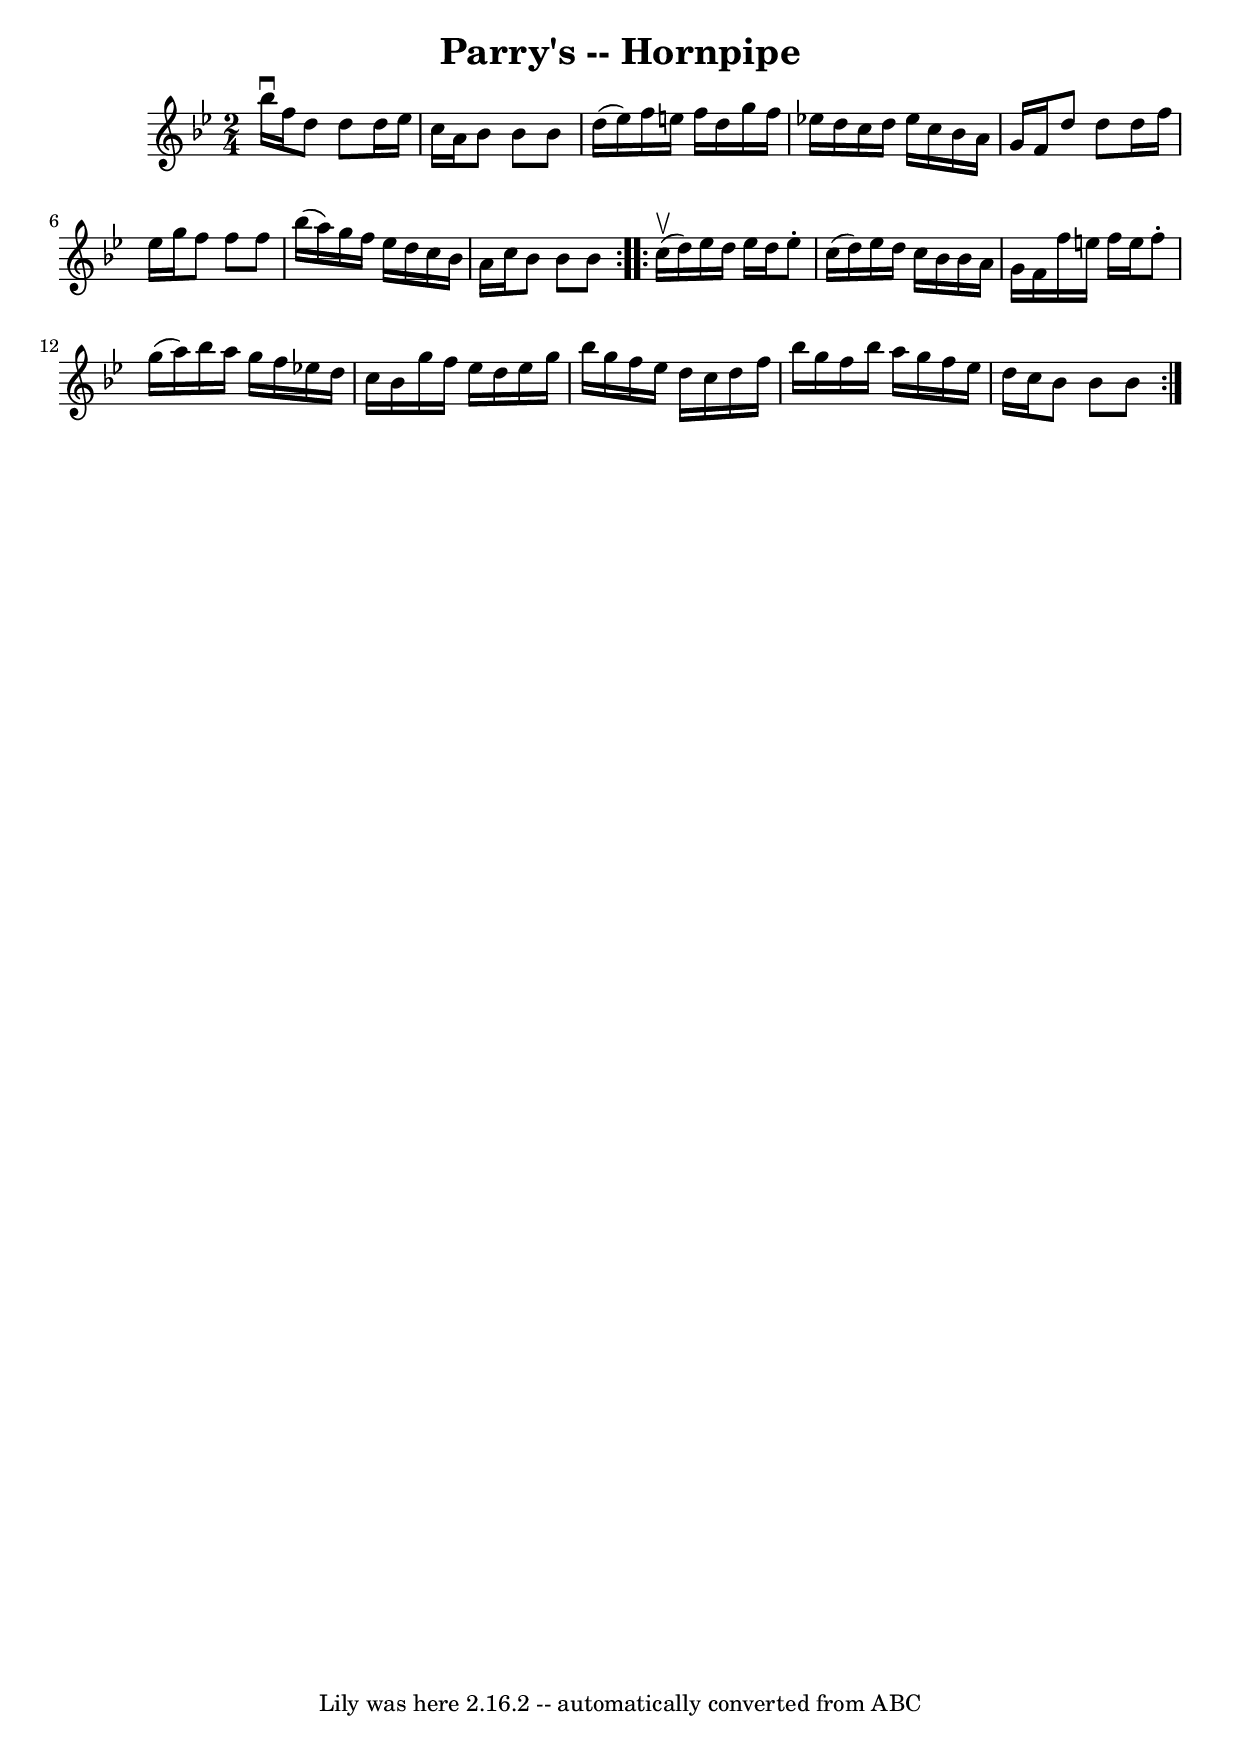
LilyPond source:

\version "2.16.2"
\include "Mammoth.ily"
\header {
  %% book = "Cole's 1000 Fiddle Tunes"
  crossRefNumber = "1"
  footnotes = ""
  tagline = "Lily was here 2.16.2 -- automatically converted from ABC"
  title = "Parry's -- Hornpipe"

}
voicedefault =  {



  \repeat volta 2 {

    \time 2/4 
    \key bes \major bes''16^\downbow f''16  |
    d''8 d''8  
    d''16 ees''16 c''16 a'16  |
    bes'8 bes'8 bes'8    
    d''16 (ees''16) |
    f''16 e''16 f''16 d''16 g''16    
    f''16 ees''!16 d''16  |
    c''16 d''16 ees''16 c''16    
    bes'16 a'16 g'16 f'16  |
    d''8 d''8 d''16 f''16    
    ees''16 g''16  |
    f''8 f''8 f''8 bes''16 (a''16) 
    |
    g''16 f''16 ees''16 d''16 c''16 bes'16 a'16    
    c''16  |
    bes'8 bes'8 bes'8  
  }     
  \repeat volta 2 {
    c''16 
    (^\upbow d''16) |
    ees''16 d''16 ees''16 d''16 ees''8 -. c''16 (d''16) |
    ees''16 d''16 c''16 bes'16    
    bes'16 a'16 g'16 f'16  |
    f''16 e''16 f''16 e''16    
    f''8 -. g''16 (a''16) |
    bes''16 a''16 g''16 f''16    
    ees''!16 d''16 c''16 bes'16  |
    g''16 f''16 ees''16    
    d''16 ees''16 g''16 bes''16 g''16  |
    f''16 ees''16    
    d''16 c''16 d''16 f''16 bes''16 g''16  |
    f''16    
    bes''16 a''16 g''16 f''16 ees''16 d''16 c''16  |
    
    bes'8 bes'8 bes'8  
  }   

}

\score{
  <<

    \context Staff="default"
    {
      \voicedefault 
      
    }

  >>
  \layout {
    
  }
  \midi {
  }

}
